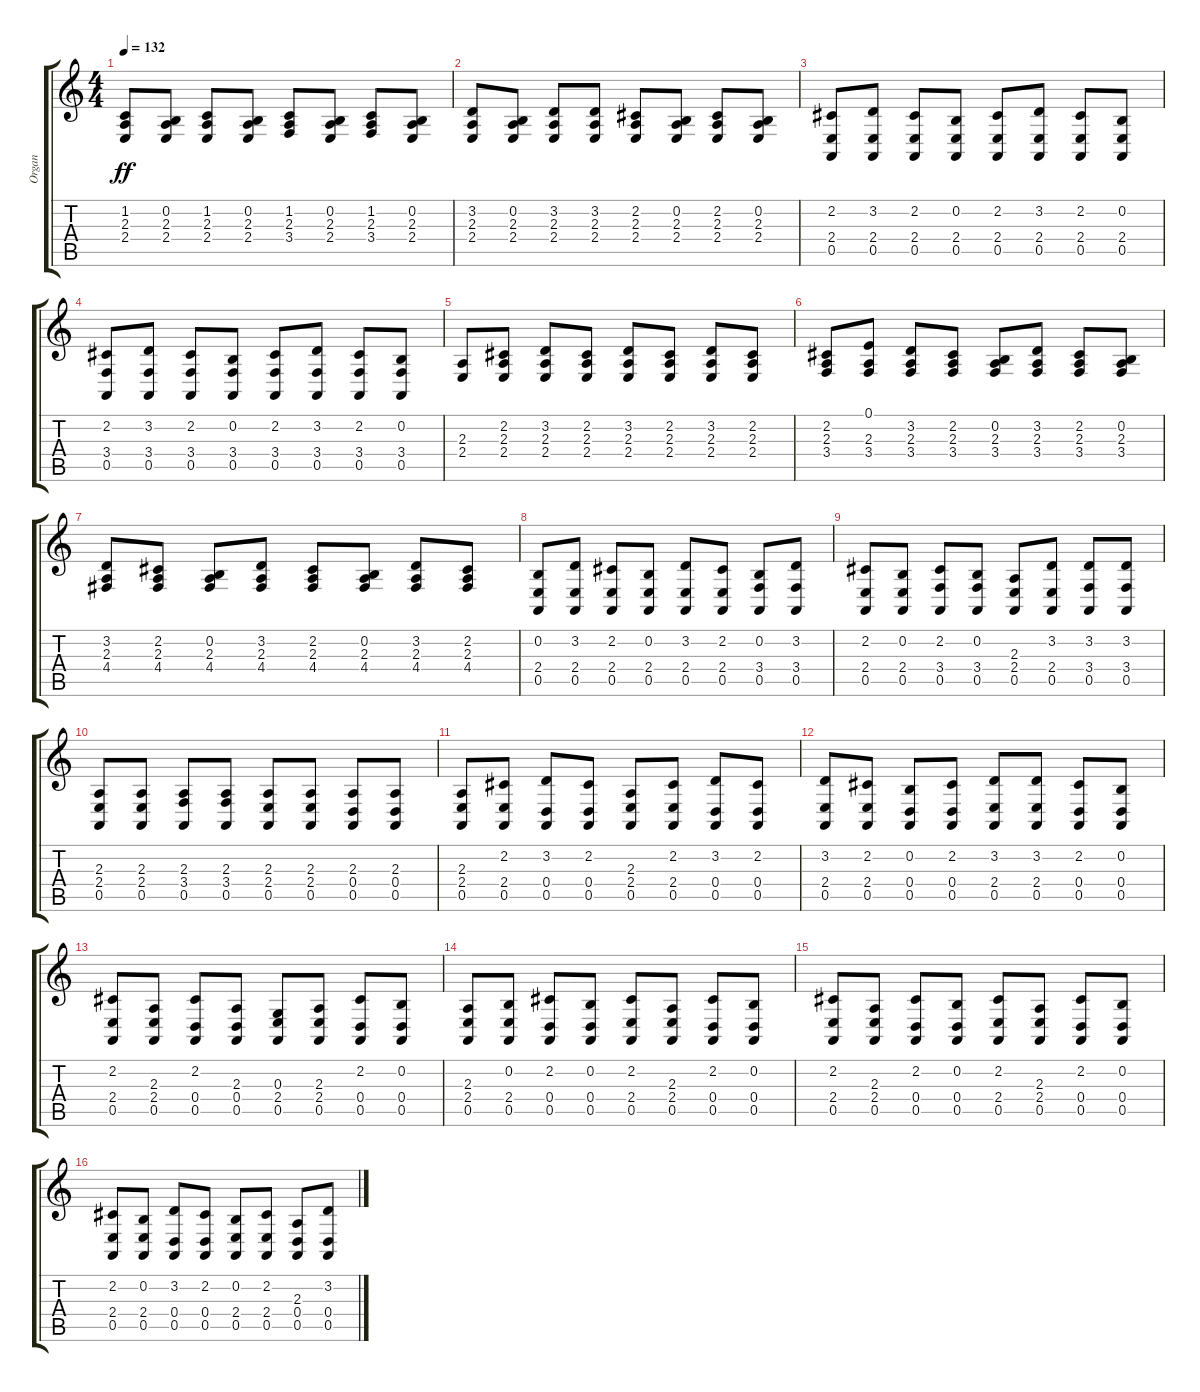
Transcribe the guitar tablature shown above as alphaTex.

\track ("Organ" "Organ") {instrument drawbarorgan}
\staff {score tabs}
\tuning (E4 B3 G3 D3 A2 E2) {hide}
\ts (4 4)
\tempo 132
\clef g2
\ks c
(1.2 2.3 2.4).8{dy ff} (0.2 2.3 2.4).8 (1.2 2.3 2.4).8 (0.2 2.3 2.4).8 (1.2 2.3 3.4).8 (0.2 2.3 2.4).8 (1.2 2.3 3.4).8 (0.2 2.3 2.4).8 |
(3.2 2.3 2.4).8 (0.2 2.3 2.4).8 (3.2 2.3 2.4).8 (3.2 2.3 2.4).8 (2.2 2.3 2.4).8 (0.2 2.3 2.4).8 (2.2 2.3 2.4).8 (0.2 2.3 2.4).8 |
(2.2 2.4 0.5).8 (3.2 2.4 0.5).8 (2.2 2.4 0.5).8 (0.2 2.4 0.5).8 (2.2 2.4 0.5).8 (3.2 2.4 0.5).8 (2.2 2.4 0.5).8 (0.2 2.4 0.5).8 |
(2.2 3.4 0.5).8 (3.2 3.4 0.5).8 (2.2 3.4 0.5).8 (0.2 3.4 0.5).8 (2.2 3.4 0.5).8 (3.2 3.4 0.5).8 (2.2 3.4 0.5).8 (0.2 3.4 0.5).8 |
(2.3 2.4).8 (2.2 2.3 2.4).8 (3.2 2.3 2.4).8 (2.2 2.3 2.4).8 (3.2 2.3 2.4).8 (2.2 2.3 2.4).8 (3.2 2.3 2.4).8 (2.2 2.3 2.4).8 |
(2.2 2.3 3.4).8 (0.1 2.3 3.4).8 (3.2 2.3 3.4).8 (2.2 2.3 3.4).8 (0.2 2.3 3.4).8 (3.2 2.3 3.4).8 (2.2 2.3 3.4).8 (0.2 2.3 3.4).8 |
(3.2 2.3 4.4).8 (2.2 2.3 4.4).8 (0.2 2.3 4.4).8 (3.2 2.3 4.4).8 (2.2 2.3 4.4).8 (0.2 2.3 4.4).8 (3.2 2.3 4.4).8 (2.2 2.3 4.4).8 |
(0.2 2.4 0.5).8 (3.2 2.4 0.5).8 (2.2 2.4 0.5).8 (0.2 2.4 0.5).8 (3.2 2.4 0.5).8 (2.2 2.4 0.5).8 (0.2 3.4 0.5).8 (3.2 3.4 0.5).8 |
(2.2 2.4 0.5).8 (0.2 2.4 0.5).8 (2.2 3.4 0.5).8 (0.2 3.4 0.5).8 (2.3 2.4 0.5).8 (3.2 2.4 0.5).8 (3.2 3.4 0.5).8 (3.2 3.4 0.5).8 |
(2.3 2.4 0.5).8 (2.3 2.4 0.5).8 (2.3 3.4 0.5).8 (2.3 3.4 0.5).8 (2.3 2.4 0.5).8 (2.3 2.4 0.5).8 (2.3 0.4 0.5).8 (2.3 0.4 0.5).8 |
(2.3 2.4 0.5).8 (2.2 2.4 0.5).8 (3.2 0.4 0.5).8 (2.2 0.4 0.5).8 (2.3 2.4 0.5).8 (2.2 2.4 0.5).8 (3.2 0.4 0.5).8 (2.2 0.4 0.5).8 |
(3.2 2.4 0.5).8 (2.2 2.4 0.5).8 (0.2 0.4 0.5).8 (2.2 0.4 0.5).8 (3.2 2.4 0.5).8 (3.2 2.4 0.5).8 (2.2 0.4 0.5).8 (0.2 0.4 0.5).8 |
(2.2 2.4 0.5).8 (2.3 2.4 0.5).8 (2.2 0.4 0.5).8 (2.3 0.4 0.5).8 (0.3 2.4 0.5).8 (2.3 2.4 0.5).8 (2.2 0.4 0.5).8 (0.2 0.4 0.5).8 |
(2.3 2.4 0.5).8 (0.2 2.4 0.5).8 (2.2 0.4 0.5).8 (0.2 0.4 0.5).8 (2.2 2.4 0.5).8 (2.3 2.4 0.5).8 (2.2 0.4 0.5).8 (0.2 0.4 0.5).8 |
(2.2 2.4 0.5).8 (2.3 2.4 0.5).8 (2.2 0.4 0.5).8 (0.2 0.4 0.5).8 (2.2 2.4 0.5).8 (2.3 2.4 0.5).8 (2.2 0.4 0.5).8 (0.2 0.4 0.5).8 |
(2.2 2.4 0.5).8 (0.2 2.4 0.5).8 (3.2 0.4 0.5).8 (2.2 0.4 0.5).8 (0.2 2.4 0.5).8 (2.2 2.4 0.5).8 (2.3 0.4 0.5).8 (3.2 0.4 0.5).8
